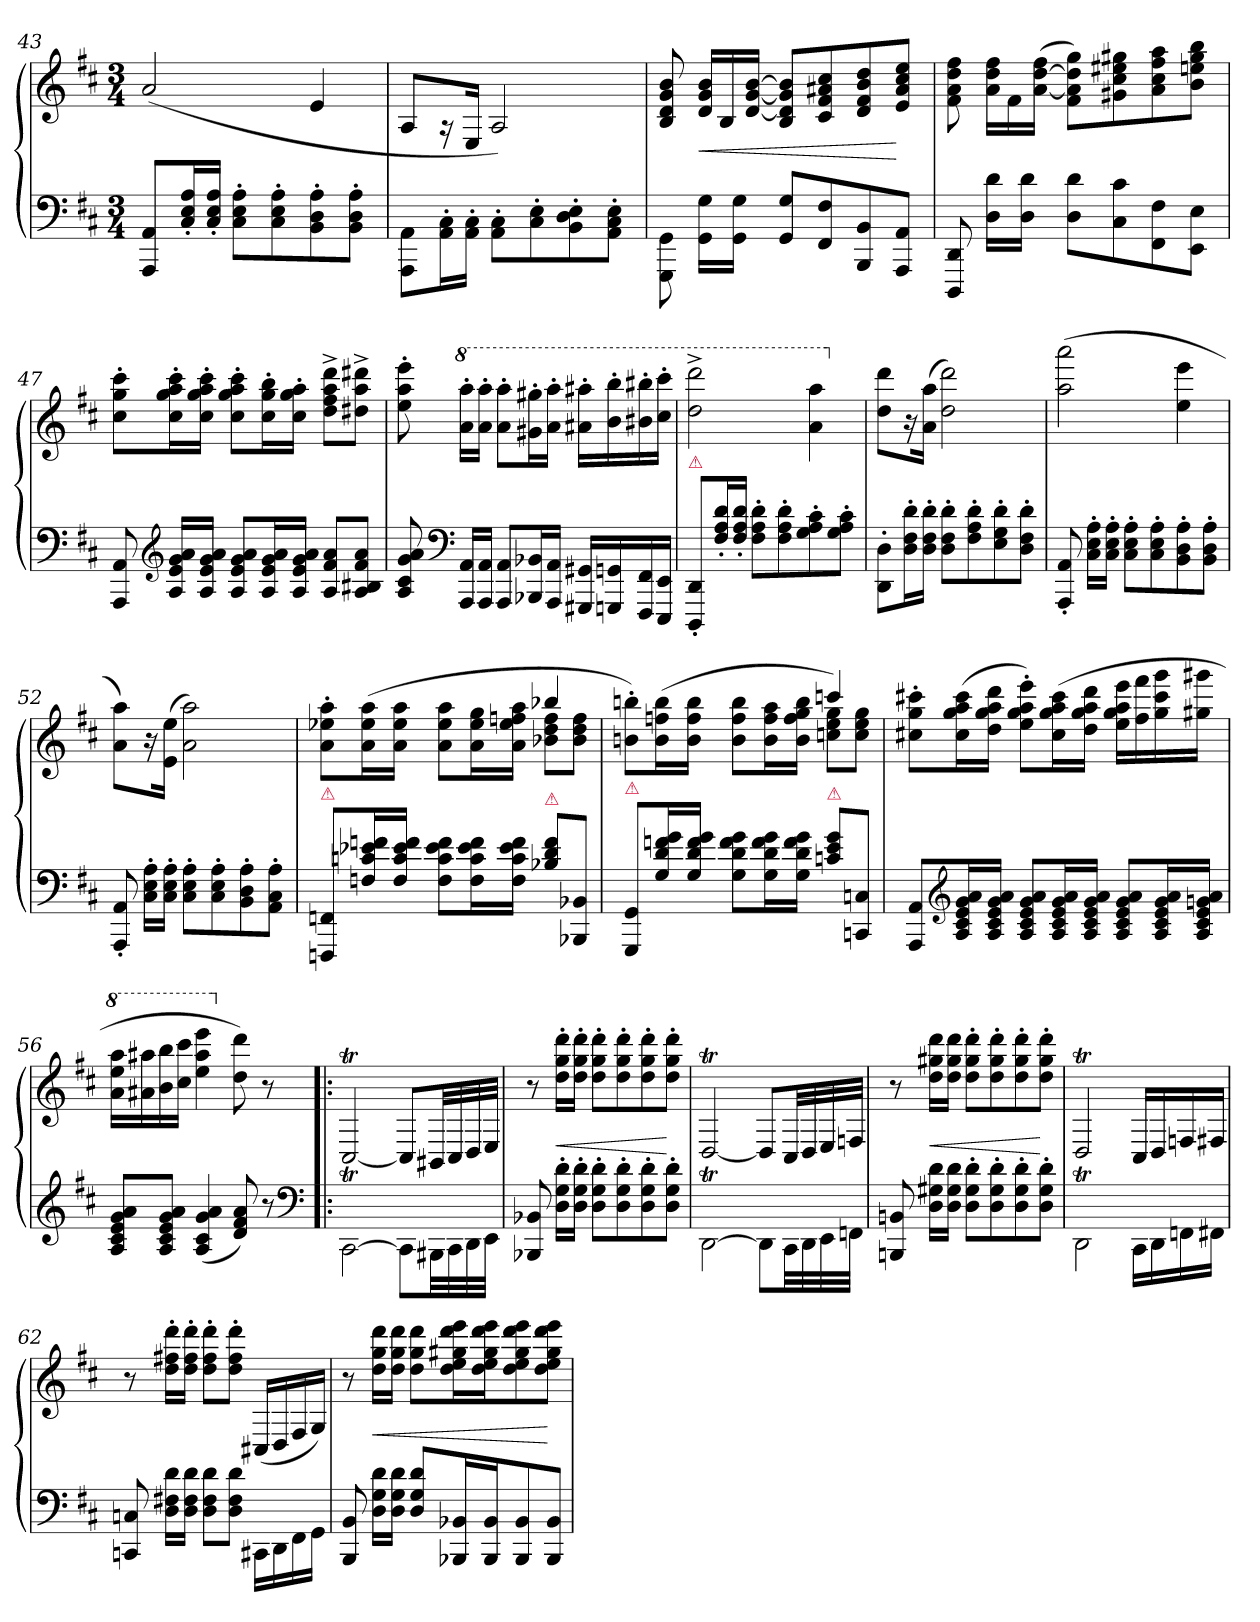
**kern	**kern	**dynam
*part1	*part1	*part1
*staff2	*staff1	*staff1/2
*clefF4	*clefG2	*
*k[f#c#]	*k[f#c#]	*
*M3/4	*M3/4	*
=43	=43	=43
8AAA 8AAL	(>2a	.
16C#' 16E' 16A'L	.	.
16C#' 16E' 16A'JJ	.	.
8C#' 8E' 8A'L	.	.
8C#' 8E' 8A'	.	.
8BB' 8D' 8A'	4e	.
8BB' 8D' 8A'J	.	.
=44	=44	=44
8AAA\ 8AA\L	8A/L	.
16AA' 16C#'L	16rA	.
16AA'\ 16C#'\JJ	16E/Jk	.
8AA'\ 8C#'\L	2A/)	.
8C#'\ 8E'\	.	.
8BB'\ 8D'\ 8E'\	.	.
8AA'\ 8C#'\ 8E'\J	.	.
=45	=45	=45
8GGG\ 8GG\	8B/ 8d/ 8g/ 8b/	.
*	*Xtuplet	*
16GG\ 16G\LL	24d 24g 24bLL	<
.	24B	.
16GG 16GJJ	.	.
.	[24d [24g [24bJJ	.
8GG 8GL	8B 8d] 8g] 8b]L	.
8FF# 8F#	8c# 8f# 8a#X 8cc#	.
8BBB 8BB	8d 8f# 8b 8dd	.
8AAA 8AAJ	8e 8a# 8cc# 8eeJ	[
=46	=46	=46
8DDD 8DD	8f# 8a 8dd 8ff#	.
16D 16dLL	24a 24dd 24ff#LL	.
.	24f#	.
16D 16dJJ	.	.
.	(>[24a [24dd 24ff#JJ	.
8D 8dL	8f# 8a] 8dd] 8ggL)	.
8C# 8c#	8g#X 8cc# 8ee#X 8gg#X	.
8FF# 8F#	8a 8cc# 8ff# 8aa	.
8EE 8EJ	8b 8een 8gg# 8bbJ	.
=47	=47	=47
8AAA 8AA	8cc#' 8gg' 8ccc#'L	.
*clefG2	*	*
16A 16e 16g 16aLL	16cc#' 16gg' 16aa' 16ccc#'L	.
16A 16e 16g 16aJJ	16cc#' 16gg' 16aa' 16ccc#'JJ	.
8A 8e 8g 8aL	8cc#' 8gg' 8aa' 8ccc#'L	.
16A 16e 16g 16aL	16cc#' 16gg' 16bb'L	.
16A 16e 16g 16aJJ	16cc#' 16gg' 16aa'JJ	.
8A 8f# 8aL	8dd^ 8ff#^ 8aa^ 8ddd^L	.
8A 8B#X 8f# 8aJ	8dd#X^ 8aa^ 8ddd#X^J	.
=48	=48	=48
8A 8c# 8g 8a	8ee' 8aa' 8eee'	.
*clefF4	*	*
*	*8va	*
16AAA 16AALL	16aa' 16aaa'LL	.
16AAA 16AAJJ	16aa' 16aaa'JJ	.
8AAA 8AAL	8aa' 8aaa'L	.
16BBB-X 16BB-XL	16gg#X' 16ggg#X'L	.
16AAA 16AAJJ	16aa' 16aaa'JJ	.
16GGG#X 16GG#XLL	16aa#X' 16aaa#X'LL	.
16GGGn 16GGn	16bb' 16bbb'	.
16FFF# 16FF#	16bb#X' 16bbb#X'	.
16EEE 16EEJJ	16ccc#' 16cccc#'JJ	.
=49	=49	=49
!LO:TX:a:color=crimson:t=⚠	!	!
8DDD'/ 8DD'/L	2ddd^ 2dddd^	.
16F#'\ 16A'\ 16d'\L	.	.
16F#' 16A' 16d'JJ	.	.
8F#' 8A' 8d'L	.	.
8F#' 8A' 8d'	.	.
8G' 8A' 8c#'	4aa 4aaa	.
8G' 8A' 8c#'J	.	.
=50	=50	=50
*	*X8va	*
8DD' 8D'L	8dd 8dddL	.
16D' 16F#' 16d'L	16r	.
16D' 16F#' 16d'JJ	(>16a 16aaJk	.
8D' 8F#' 8d'L	2dd 2ddd)	.
8F#' 8A' 8d'	.	.
8E' 8G' 8d'	.	.
8D' 8F#' 8d'J	.	.
=51	=51	=51
8AAA' 8AA'	(>2aa 2aaa	.
16C#' 16E' 16A'LL	.	.
16C#' 16E' 16A'JJ	.	.
8C#' 8E' 8A'L	.	.
8C#' 8E' 8A'	.	.
8BB' 8D' 8A'	4ee 4eee	.
8BB' 8D' 8A'J	.	.
=52	=52	=52
8AAA' 8AA'	8a 8aaL)	.
16C#' 16E' 16A'LL	16r	.
16C#' 16E' 16A'JJ	(>16e 16eeJk	.
8C#' 8E' 8A'L	2a 2aa)	.
8C#' 8E' 8A'	.	.
8BB' 8D' 8A'	.	.
8AA' 8C#' 8A'J	.	.
=53	=53	=53
*	*^	*
!LO:TX:a:color=crimson:t=⚠	!	!	!
8FFFn/ 8FFn/L	2ryy	8a' 8ee-X' 8aa'L	.
16Fn\ 16cnj\ 16e-X\ 16fn\L	.	(>16a 16ee- 16aaL	.
16F 16c 16e- 16fJJ	.	16a 16ee- 16aaJJ	.
8F 8c 8e- 8fL	.	8a 8ee- 8aaL	.
16F 16c 16e- 16fL	.	16a 16ee- 16ggL	.
16F 16c 16e- 16fJJ	.	16a 16ee- 16ffn 16aaJJ	.
!LO:TX:a:color=crimson:t=⚠	!	!	!
8B-X\ 8d\ 8f\L	4bb-X	8b-X 8dd 8ffL	.
8BBB-X/ 8BB-X/J	.	8b- 8dd 8ffJ	.
=54	=54	=54	=54
!LO:TX:a:color=crimson:t=⚠	!	!	!
8GGG/ 8GG/L	2ryy	8bn' 8bbn'L)	.
16G\ 16d\ 16fnj\ 16g\L	.	(>16b 16ffnj 16bbL	.
16G 16d 16f 16gJJ	.	16b 16ff 16bbJJ	.
8G 8d 8f 8gL	.	8b 8ff 8bbL	.
16G 16d 16f 16gL	.	16b 16ff 16aaL	.
16G 16d 16f 16gJJ	.	16b 16ff 16gg 16bbJJ	.
!LO:TX:a:color=crimson:t=⚠	!	!	!
8cn\ 8e\ 8g\L	4cccn)	8ccn 8ee 8ggL	.
8CCn/ 8Cn/J	.	8cc 8ee 8ggJ	.
*	*v	*v	*
=55	=55	=55
8AAA 8AAL	8cc#X' 8gg' 8ccc#X'L	.
*clefG2	*	*
16A 16c# 16e 16g 16aL	(>16cc# 16gg 16aa 16ccc#L	.
16A 16c# 16e 16g 16aJJ	16dd 16gg 16aa 16dddJJ	.
8A 8c# 8e 8g 8aL	8ee' 8gg' 8aa' 8eee'L)	.
16A 16c# 16e 16g 16aL	(>16cc# 16gg 16aa 16ccc#L	.
16A 16c# 16e 16g 16aJJ	16dd 16gg 16aa 16dddJJ	.
8A 8c# 8e 8g 8aL	16ee 16gg 16aa 16eeeLL	.
.	16ff# 16fff#	.
16A 16c# 16e 16g 16aL	16gg 16ccc# 16ggg	.
16A 16c# 16e 16gn 16aJJ	16gg#X 16ggg#XJJ	.
=56	=56	=56
*	*8va	*
8A 8c# 8e 8g 8aL	16aa 16eee 16aaaLL	.
.	16aa#X 16aaa#X	.
8A 8c# 8e 8g 8aJ	16bb 16bbb	.
.	16ccc# 16cccc#JJ	.
(<4A 4c# 4g 4a	4eee 4aaa# 4eeee	.
*	*X8va	*
8d 8f# 8a)	8dd 8ddd)	.
8r	8r	.
*clefF4	*	*
=57!|:	=57!|:	=57!|:
[2CC#t\	[2C#t/	.
8CC#\L]	8C#/L]	.
32BBB#XLL	32BB#XLL	.
32CC#\	32C#/	.
32DD\	32D/	.
32EE\JJJ	32E/JJJ	.
=58	=58	=58
8BBB-X 8BB-X	8r	.
16D' 16G' 16d'LL	16dd' 16gg' 16ddd'LL	<
16D' 16G' 16d'JJ	16dd' 16gg' 16ddd'JJ	.
8D' 8G' 8d'L	8dd' 8gg' 8ddd'L	.
8D' 8G' 8d'	8dd' 8gg' 8ddd'	.
8D' 8G' 8d'	8dd' 8gg' 8ddd'	.
8D' 8G' 8d'J	8dd' 8gg' 8ddd'J	[
=59	=59	=59
[2DDT\	[2DT/	.
8DD\L]	8D/L]	.
32CC#\LL	32C#/LL	.
32DD\	32D/	.
32EE\	32E/	.
32FFn\JJJ	32Fn/JJJ	.
=60	=60	=60
8BBBn 8BBn	8r	.
16D 16G#X 16dLL	16dd 16gg#X 16dddLL	<
16D 16G# 16dJJ	16dd 16gg# 16dddJJ	.
8D' 8G#' 8d'L	8dd' 8gg#' 8ddd'L	.
8D' 8G#' 8d'	8dd' 8gg#' 8ddd'	.
8D' 8G#' 8d'	8dd' 8gg#' 8ddd'	.
8D' 8G#' 8d'J	8dd' 8gg#' 8ddd'J	[
=61	=61	=61
2DDT\	2DT/	.
16CC#\LL	16C#/LL	.
16DD\	16D/	.
16FFn\	16Fn/	.
16FF#XJJ	16F#XJJ	.
=62	=62	=62
8CCn 8Cn	8r	.
16D 16F#X 16dLL	16dd' 16ff#X' 16ddd'LL	.
16D 16F# 16dJJ	16dd' 16ff#' 16ddd'JJ	.
8D 8F# 8dL	8dd' 8ff#' 8ddd'L	.
8D 8F# 8dJ	8dd' 8ff#' 8ddd'J	.
16CC#XLL	(>16C#XLL	.
16DD\	16D/	.
16FF#\	16F#/	.
16GG\JJ	16G/JJ)	.
=63	=63	=63
8BBB 8BB	8r	.
16D 16G 16dLL	16dd 16gg 16dddLL	<
16D 16G 16dJJ	16dd 16gg 16dddJJ	.
8D 8G 8dL	8dd 8gg 8dddL	.
16BBB-X 16BB-XL	16dd 16ee 16gg#X 16ddd 16eeeL	.
16BBB- 16BB-J	16dd 16ee 16gg# 16ddd 16eeeJ	.
8BBB- 8BB-	8dd 8ee 8gg# 8ddd 8eee	.
8BBB- 8BB-J	8dd 8ee 8gg# 8ddd 8eeeJ	[
=	=	=
*-	*-	*-
